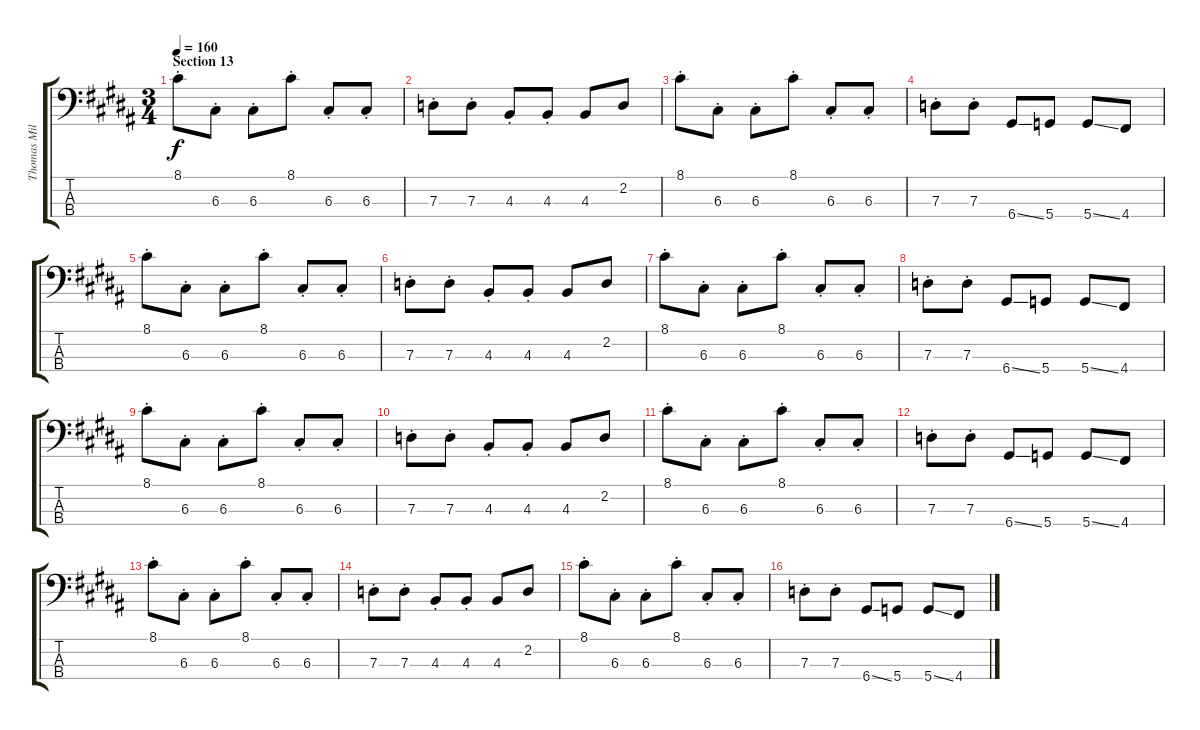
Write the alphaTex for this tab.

\track ("Thomas Miller (bass)" "Thomas Mil") {instrument electricbassfinger}
\staff {score tabs}
\tuning (F2 C2 G1 D1) {hide}
\ts (3 4)
\section ("" "Section 13")
\tempo 160
\clef f4
\ks g#minor
8.1{st}.8{dy f volume 13 balance 8} 6.3{st}.8 6.3{st}.8 8.1{st}.8 6.3{st}.8 6.3{st}.8 |
7.3{st}.8 7.3{st}.8 4.3{st}.8 4.3{st}.8 4.3.8 2.2.8 |
8.1{st}.8 6.3{st}.8 6.3{st}.8 8.1{st}.8 6.3{st}.8 6.3{st}.8 |
7.3{st}.8 7.3{st}.8 6.4{ss}.8 5.4.8 5.4{ss}.8 4.4.8 |
8.1{st}.8 6.3{st}.8 6.3{st}.8 8.1{st}.8 6.3{st}.8 6.3{st}.8 |
7.3{st}.8 7.3{st}.8 4.3{st}.8 4.3{st}.8 4.3.8 2.2.8 |
8.1{st}.8 6.3{st}.8 6.3{st}.8 8.1{st}.8 6.3{st}.8 6.3{st}.8 |
7.3{st}.8 7.3{st}.8 6.4{ss}.8 5.4.8 5.4{ss}.8 4.4.8 |
8.1{st}.8 6.3{st}.8 6.3{st}.8 8.1{st}.8 6.3{st}.8 6.3{st}.8 |
7.3{st}.8 7.3{st}.8 4.3{st}.8 4.3{st}.8 4.3.8 2.2.8 |
8.1{st}.8 6.3{st}.8 6.3{st}.8 8.1{st}.8 6.3{st}.8 6.3{st}.8 |
7.3{st}.8 7.3{st}.8 6.4{ss}.8 5.4.8 5.4{ss}.8 4.4.8 |
8.1{st}.8 6.3{st}.8 6.3{st}.8 8.1{st}.8 6.3{st}.8 6.3{st}.8 |
7.3{st}.8 7.3{st}.8 4.3{st}.8 4.3{st}.8 4.3.8 2.2.8 |
8.1{st}.8 6.3{st}.8 6.3{st}.8 8.1{st}.8 6.3{st}.8 6.3{st}.8 |
7.3{st}.8 7.3{st}.8 6.4{ss}.8 5.4.8 5.4{ss}.8 4.4.8
